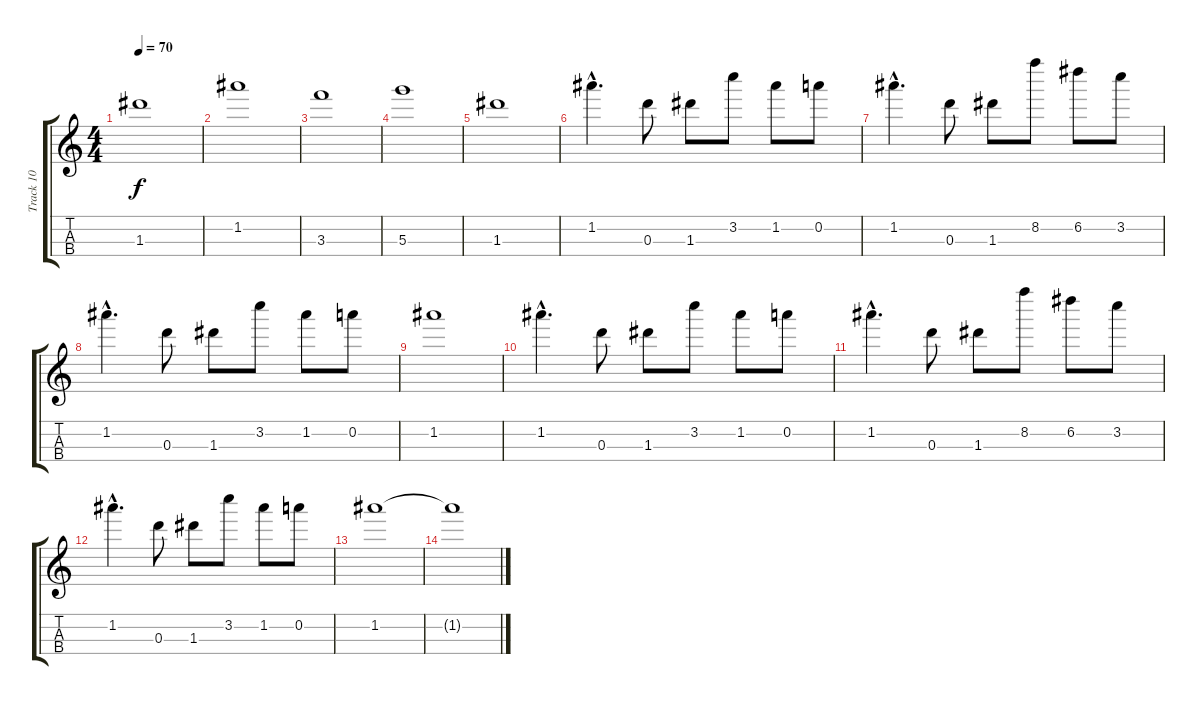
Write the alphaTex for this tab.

\track ("Track 10" "Track 10") {instrument harpsichord}
\staff {score tabs}
\tuning (E6 A6 D6 G5) {hide}
\ts (4 4)
\tempo 70
\clef g2
\ks c
1.3.1{dy f} |
1.2.1 |
3.3.1 |
5.3.1 |
1.3.1 |
1.2{hac}.4{d} 0.3.8 1.3.8 3.2.8 1.2.8 0.2.8 |
1.2{hac}.4{d} 0.3.8 1.3.8 8.2.8 6.2.8 3.2.8 |
1.2{hac}.4{d} 0.3.8 1.3.8 3.2.8 1.2.8 0.2.8 |
1.2.1 |
1.2{hac}.4{d} 0.3.8 1.3.8 3.2.8 1.2.8 0.2.8 |
1.2{hac}.4{d} 0.3.8 1.3.8 8.2.8 6.2.8 3.2.8 |
1.2{hac}.4{d} 0.3.8 1.3.8 3.2.8 1.2.8 0.2.8 |
1.2.1 |
1.2{t}.1
